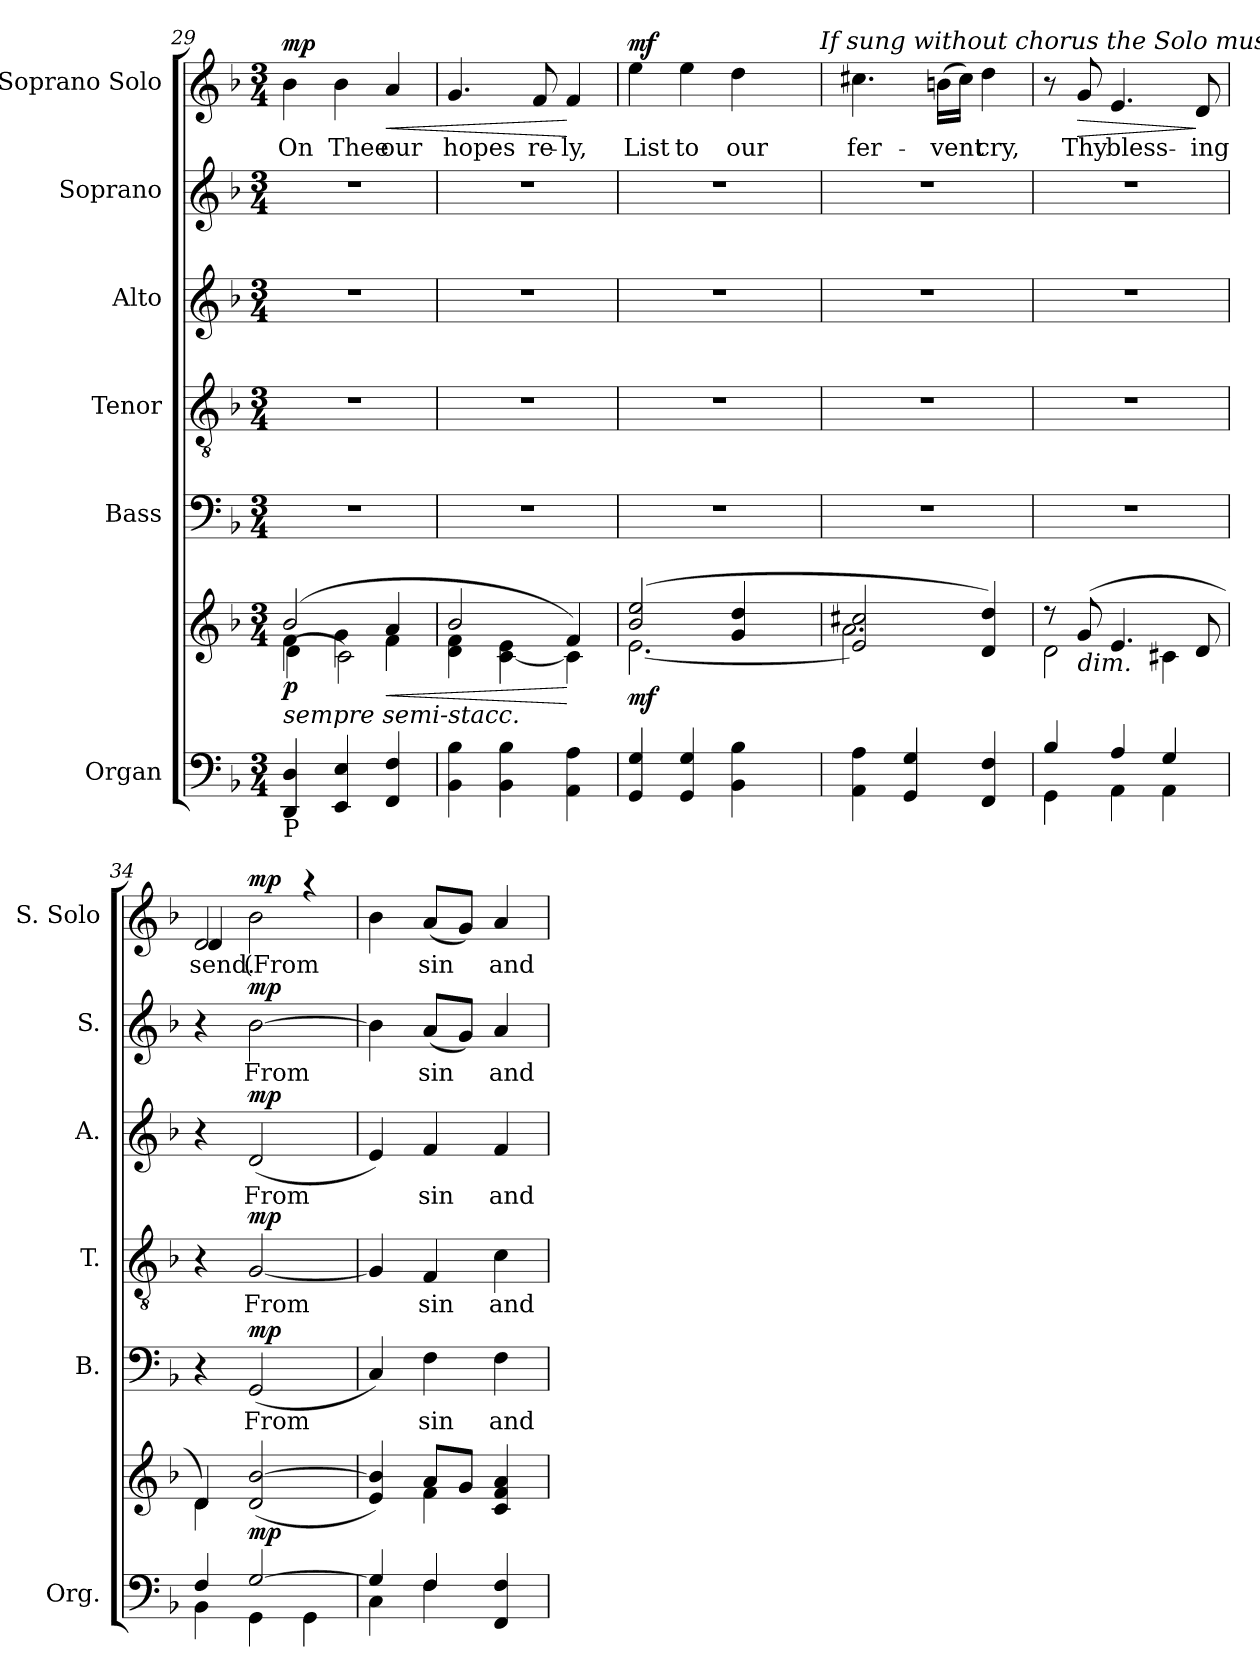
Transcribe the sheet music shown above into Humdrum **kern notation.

**kern	**kern	**dynam	**kern	**text	**dynam	**kern	**text	**dynam	**kern	**text	**dynam	**kern	**text	**dynam	**kern	**text	**dynam
*part6	*part6	*part6	*part5	*part5	*part5	*part4	*part4	*part4	*part3	*part3	*part3	*part2	*part2	*part2	*part1	*part1	*part1
*staff7	*staff6	*staff6/7	*staff5	*staff5	*staff5	*staff4	*staff4	*staff4	*staff3	*staff3	*staff3	*staff2	*staff2	*staff2	*staff1	*staff1	*staff1
*I"Organ	*	*	*I"Bass	*	*	*I"Tenor	*	*	*I"Alto	*	*	*I"Soprano	*	*	*I"Soprano Solo	*	*
*I'Org.	*	*	*I'B.	*	*	*I'T.	*	*	*I'A.	*	*	*I'S.	*	*	*I'S. Solo	*	*
!!LO:LB:g=z
*clefF4	*clefG2	*	*clefF4	*	*	*clefGv2	*	*	*clefG2	*	*	*clefG2	*	*	*clefG2	*	*
*	*	*	*	*	*	*ITrd7c12	*	*	*	*	*	*	*	*	*	*	*
*k[b-]	*k[b-]	*	*k[b-]	*	*	*k[b-]	*	*	*k[b-]	*	*	*k[b-]	*	*	*k[b-]	*	*
*F:	*F:	*	*F:	*	*	*F:	*	*	*F:	*	*	*F:	*	*	*F:	*	*
*M3/4	*M3/4	*	*M3/4	*	*	*M3/4	*	*	*M3/4	*	*	*M3/4	*	*	*M3/4	*	*
=29	=29	=29	=29	=29	=29	=29	=29	=29	=29	=29	=29	=29	=29	=29	=29	=29	=29
*	*^	*	*	*	*	*	*	*	*	*	*	*	*	*	*	*	*
*	*	*^	*	*	*	*	*	*	*	*	*	*	*	*	*	*	*	*
!	!	!	!	!	!LO:N:vis=1	!	!	!LO:N:vis=1	!	!	!LO:N:vis=1	!	!	!LO:N:vis=1	!	!	!	!	!
!LO:TX:b:t=P	!	!	!	!	!	!	!	!	!	!	!	!	!	!	!	!	!	!	!
!LO:TX:i:t=sempre semi-stacc.	!	!	!	!	!	!	!	!	!	!	!	!	!	!	!	!	!	!	!
!	!	!	!	!	!	!	!	!	!	!	!	!	!	!	!	!	!	!LO:LY:b:color=#000000	!
4DDi/ 4Di	(2b-i/	4fi\	(4di\	p	2.r	.	.	2.r	.	.	2.r	.	.	2.r	.	.	4b-i\	On	mp
!	!	!	!	!	!	!	!	!	!	!	!	!	!	!	!	!	!	!LO:LY:b:color=#000000	!
4EEi/ 4Ei	.	4gi\	2ci\)	.	.	.	.	.	.	.	.	.	.	.	.	.	4b-i\	Thee	.
!	!	!	!	!LO:HP:b	!	!	!	!	!	!	!	!	!	!	!	!	!	!	!
!	!	!	!	!	!	!	!	!	!	!	!	!	!	!	!	!	!	!LO:LY:b:color=#000000	!LO:HP:b
4FFi/ 4Fi	4ai/	4fi\	.	<	.	.	.	.	.	.	.	.	.	.	.	.	4ai/	our	<
*	*	*v	*v	*	*	*	*	*	*	*	*	*	*	*	*	*	*	*	*
=30	=30	=30	=30	=30	=30	=30	=30	=30	=30	=30	=30	=30	=30	=30	=30	=30	=30	=30
!	!	!	!	!LO:N:vis=1	!	!	!LO:N:vis=1	!	!	!LO:N:vis=1	!	!	!LO:N:vis=1	!	!	!	!	!
!	!	!	!	!	!	!	!	!	!	!	!	!	!	!	!	!	!LO:LY:b:color=#000000	!
4BB-i\ 4B-i	2b-i/	4di\ 4fi	.	2.r	.	.	2.r	.	.	2.r	.	.	2.r	.	.	4.gi/	hopes	.
4BB-i\ 4B-i	.	[<4ci\ 4ei	.	.	.	.	.	.	.	.	.	.	.	.	.	.	.	.
!	!	!	!	!	!	!	!	!	!	!	!	!	!	!	!	!	!LO:LY:b:color=#000000	!
.	.	.	.	.	.	.	.	.	.	.	.	.	.	.	.	8fi/	re-	.
!	!	!	!	!	!	!	!	!	!	!	!	!	!	!	!	!	!LO:LY:b:color=#000000	!
4AAi\ 4Ai	4fi/)	4ci\]	[	.	.	.	.	.	.	.	.	.	.	.	.	4fi/	-ly,	[
=31	=31	=31	=31	=31	=31	=31	=31	=31	=31	=31	=31	=31	=31	=31	=31	=31	=31	=31
!	!	!	!	!LO:N:vis=1	!	!	!LO:N:vis=1	!	!	!LO:N:vis=1	!	!	!LO:N:vis=1	!	!	!	!	!
!	!	!	!	!	!	!	!	!	!	!	!	!	!	!	!	!	!LO:LY:b:color=#000000	!
*	*	*	*	*	*	*	*	*	*	*	*	*	*	*	*	*^	*	*
4GGi/ 4Gi	(2b-i/ 2eei	[<2.ei\	mf	2.r	.	.	2.r	.	.	2.r	.	.	2.r	.	.	4eei\	2ryy	List	mf
!	!	!	!	!	!	!	!	!	!	!	!	!	!	!	!	!	!	!LO:LY:b:color=#000000	!
4GGi/ 4Gi	.	.	.	.	.	.	.	.	.	.	.	.	.	.	.	4eei\	.	to	.
!	!	!	!	!	!	!	!	!	!	!	!	!	!	!	!	!	!	!LO:LY:b:color=#000000	!
4BB-i\ 4B-i	4gi/ 4ddi	.	.	.	.	.	.	.	.	.	.	.	.	.	.	4ddi\	8ryy	our	.
.	.	.	.	.	.	.	.	.	.	.	.	.	.	.	.	.	16ryy	.	.
.	.	.	.	.	.	.	.	.	.	.	.	.	.	.	.	.	32ryy	.	.
.	.	.	.	.	.	.	.	.	.	.	.	.	.	.	.	.	64ryy	.	.
.	.	.	.	.	.	.	.	.	.	.	.	.	.	.	.	.	128...ryy	.	.
!	!	!	!	!	!	!	!	!	!	!	!	!	!	!	!	!	!LO:TX:a:i:t=If sung without chorus the Solo must sing the small notes.	!	!
.	.	.	.	.	.	.	.	.	.	.	.	.	.	.	.	.	1024ryy	.	.
=32	=32	=32	=32	=32	=32	=32	=32	=32	=32	=32	=32	=32	=32	=32	=32	=32	=32	=32	=32
!	!	!	!	!LO:N:vis=1	!	!	!LO:N:vis=1	!	!	!LO:N:vis=1	!	!	!LO:N:vis=1	!	!	!	!	!	!
*	*	*	*	*	*	*	*	*	*	*	*	*	*	*	*	*v	*v	*	*
*	*	*	*	*	*	*	*	*	*	*	*	*	*	*	*	*^	*	*
!	!	!	!	!	!	!	!	!	!	!	!	!	!	!	!	!	!	!LO:LY:b:color=#000000	!
*	*	*	*	*	*	*	*	*	*	*	*	*	*	*	*	*v	*v	*	*
4AAi\ 4Ai	2ei/] 2cc#Xi	2.ai\	.	2.r	.	.	2.r	.	.	2.r	.	.	2.r	.	.	4.cc#Xi\	fer-	.
4GGi/ 4Gi	.	.	.	.	.	.	.	.	.	.	.	.	.	.	.	.	.	.
!	!	!	!	!	!	!	!	!	!	!	!	!	!	!	!	!	!LO:LY:b:color=#000000	!
.	.	.	.	.	.	.	.	.	.	.	.	.	.	.	.	(16bni\LL	-vent	.
.	.	.	.	.	.	.	.	.	.	.	.	.	.	.	.	16cc#i\JJ)	.	.
!	!	!	!	!	!	!	!	!	!	!	!	!	!	!	!	!	!LO:LY:b:color=#000000	!
4FFi/ 4Fi	4di/ 4ddi)	.	.	.	.	.	.	.	.	.	.	.	.	.	.	4ddi\	cry,	.
=33	=33	=33	=33	=33	=33	=33	=33	=33	=33	=33	=33	=33	=33	=33	=33	=33	=33	=33
*^	*	*	*	*	*	*	*	*	*	*	*	*	*	*	*	*	*	*
!	!	!	!	!	!LO:N:vis=1	!	!	!LO:N:vis=1	!	!	!LO:N:vis=1	!	!	!LO:N:vis=1	!	!	!	!	!
4B-i/	4GGi\	8r	2di\	.	2.r	.	.	2.r	.	.	2.r	.	.	2.r	.	.	8r	.	.
!	!	!LO:TX:b:i:t=dim.	!	!	!	!	!	!	!	!	!	!	!	!	!	!	!	!	!
!	!	!	!	!	!	!	!	!	!	!	!	!	!	!	!	!	!	!LO:LY:b:color=#000000	!LO:HP:b
.	.	(8gi/	.	.	.	.	.	.	.	.	.	.	.	.	.	.	8gi/	Thy	>
!	!	!	!	!	!	!	!	!	!	!	!	!	!	!	!	!	!	!LO:LY:b:color=#000000	!
4Ai/	4AAi\	4.ei/	.	.	.	.	.	.	.	.	.	.	.	.	.	.	4.ei/	bless-	.
4Gi/	4AAi\	.	4c#Xi\	.	.	.	.	.	.	.	.	.	.	.	.	.	.	.	.
!	!	!	!	!	!	!	!	!	!	!	!	!	!	!	!	!	!	!LO:LY:b:color=#000000	!
.	.	8di/	.	.	.	.	.	.	.	.	.	.	.	.	.	.	8di/	-ing	]
=34	=34	=34	=34	=34	=34	=34	=34	=34	=34	=34	=34	=34	=34	=34	=34	=34	=34	=34	=34
*	*	*	*	*	*	*	*	*	*	*	*	*	*	*	*	*	*^	*	*
!	!	!	!	!	!	!	!	!	!	!	!	!	!	!	!	!	!	!	!LO:LY:b:color=#000000	!
4Fi/	4BB-i\	4di/)	4di\	.	4r	.	.	4r	.	.	4r	.	.	4r	.	.	2di/	4di/	send.	.
!	!	!	!	!	!	!LO:LY:b:color=#000000	!	!	!	!	!	!	!	!	!	!	!	!	!	!
!	!	!	!	!	!	!	!	!	!LO:LY:b:color=#000000	!	!	!	!	!	!	!	!	!	!	!
!	!	!	!	!	!	!	!	!	!	!	!	!LO:LY:b:color=#000000	!	!	!	!	!	!	!	!
!	!	!	!	!	!	!	!	!	!	!	!	!	!	!	!LO:LY:b:color=#000000	!	!	!	!	!
!	!	!	!	!	!	!	!	!	!	!	!	!	!	!	!	!	!	!	!LO:LY:b:color=#000000	!
[>2Gi/	4GGi\	(2di/ [>2b-i	2ryy	mp	(2GGi/	From	mp	[<2GGi/	From	mp	(2di/	From	mp	[>2b-i\	From	mp	.	2b-i\	(From	mp
.	4GGi\	.	.	.	.	.	.	.	.	.	.	.	.	.	.	.	4r	.	.	.
*	*	*	*	*	*	*	*	*	*	*	*	*	*	*	*	*	*v	*v	*	*
!!LO:PB:g=z
=35	=35	=35	=35	=35	=35	=35	=35	=35	=35	=35	=35	=35	=35	=35	=35	=35	=35	=35	=35
*	*^	*	*	*	*	*	*	*	*	*	*	*	*	*	*	*	*	*	*
4ryy	4Ci\	4Gi/]	4ei/ 4b-i])	4ryy	.	4Ci/)	.	.	4GGi/]	.	.	4ei/)	.	.	4b-i\]	.	.	4b-i\	.	.
!	!	!	!	!	!	!	!LO:LY:b:color=#000000	!	!	!	!	!	!	!	!	!	!	!	!	!
!	!	!	!	!	!	!	!	!	!	!LO:LY:b:color=#000000	!	!	!	!	!	!	!	!	!	!
!	!	!	!	!	!	!	!	!	!	!	!	!	!LO:LY:b:color=#000000	!	!	!	!	!	!	!
!	!	!	!	!	!	!	!	!	!	!	!	!	!	!	!	!LO:LY:b:color=#000000	!	!	!	!
!	!	!	!	!	!	!	!	!	!	!	!	!	!	!	!	!	!	!	!LO:LY:b:color=#000000	!
4Fi/	4Fi\	2ryy	8ai/L	4fi\	.	4Fi\	sin	.	4FFi/	sin	.	4fi/	sin	.	(8ai/L	sin	.	(8ai/L	sin	.
.	.	.	8gi/J	.	.	.	.	.	.	.	.	.	.	.	8gi/J)	.	.	8gi/J)	.	.
!	!	!	!	!	!	!	!LO:LY:b:color=#000000	!	!	!	!	!	!	!	!	!	!	!	!	!
!	!	!	!	!	!	!	!	!	!	!LO:LY:b:color=#000000	!	!	!	!	!	!	!	!	!	!
!	!	!	!	!	!	!	!	!	!	!	!	!	!LO:LY:b:color=#000000	!	!	!	!	!	!	!
!	!	!	!	!	!	!	!	!	!	!	!	!	!	!	!	!LO:LY:b:color=#000000	!	!	!	!
!	!	!	!	!	!	!	!	!	!	!	!	!	!	!	!	!	!	!	!LO:LY:b:color=#000000	!
4ryy	4FFi/ 4Fi	.	4ci/ 4fi 4ai	4ryy	.	4Fi\	and	.	4Ci\	and	.	4fi/	and	.	4ai/	and	.	4ai/	and	.
*v	*v	*v	*	*	*	*	*	*	*	*	*	*	*	*	*	*	*	*	*	*
*	*v	*v	*	*	*	*	*	*	*	*	*	*	*	*	*	*	*	*
=	=	=	=	=	=	=	=	=	=	=	=	=	=	=	=	=	=
*-	*-	*-	*-	*-	*-	*-	*-	*-	*-	*-	*-	*-	*-	*-	*-	*-	*-
